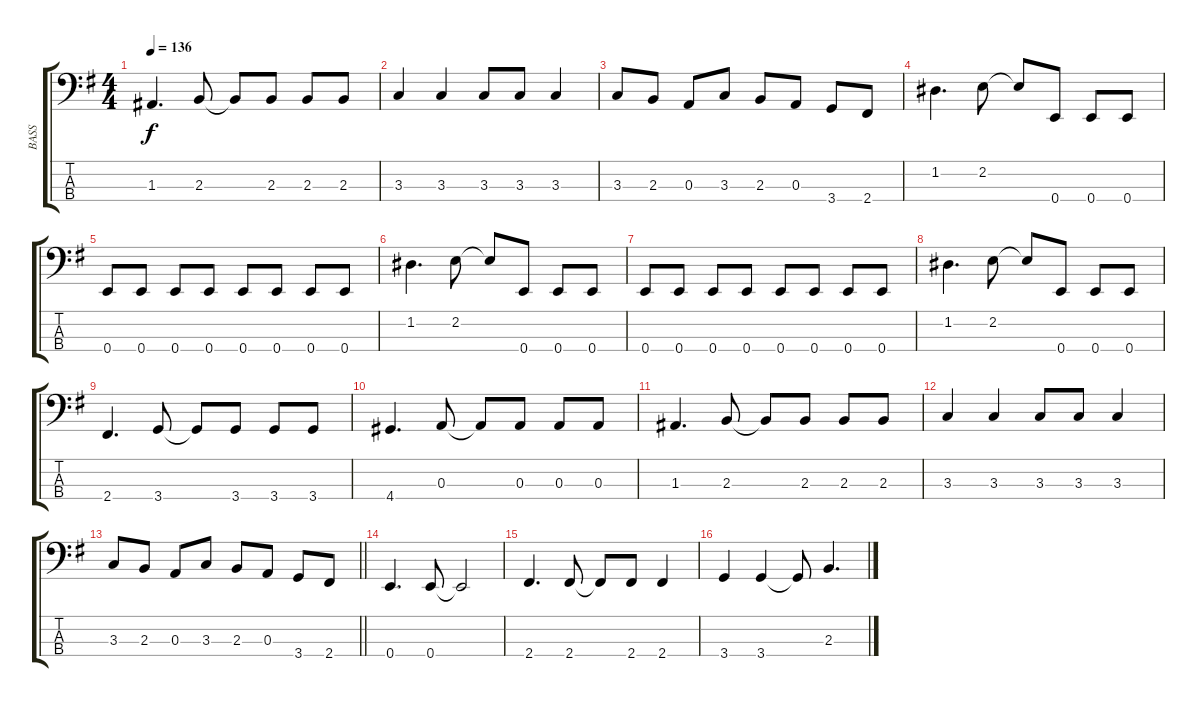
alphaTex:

\track ("BASS" "BASS") {instrument electricbassfinger}
\staff {score tabs}
\tuning (G2 D2 A1 E1) {hide}
\ts (4 4)
\tempo 136
\clef f4
\ks eminor
1.3.4{d dy f} 2.3.8 2.3{t}.8 2.3.8 2.3.8 2.3.8 |
3.3.4 3.3.4 3.3.8 3.3.8 3.3.4 |
3.3.8 2.3.8 0.3.8 3.3.8 2.3.8 0.3.8 3.4.8 2.4.8 |
1.2.4{d} 2.2.8 2.2{t}.8 0.4.8 0.4.8 0.4.8 |
0.4.8 0.4.8 0.4.8 0.4.8 0.4.8 0.4.8 0.4.8 0.4.8 |
1.2.4{d} 2.2.8 2.2{t}.8 0.4.8 0.4.8 0.4.8 |
0.4.8 0.4.8 0.4.8 0.4.8 0.4.8 0.4.8 0.4.8 0.4.8 |
1.2.4{d} 2.2.8 2.2{t}.8 0.4.8 0.4.8 0.4.8 |
2.4.4{d} 3.4.8 3.4{t}.8 3.4.8 3.4.8 3.4.8 |
4.4.4{d} 0.3.8 0.3{t}.8 0.3.8 0.3.8 0.3.8 |
1.3.4{d} 2.3.8 2.3{t}.8 2.3.8 2.3.8 2.3.8 |
3.3.4 3.3.4 3.3.8 3.3.8 3.3.4 |
\barLineRight lightlight
3.3.8 2.3.8 0.3.8 3.3.8 2.3.8 0.3.8 3.4.8 2.4.8 |
0.4.4{d} 0.4.8 0.4{t}.2 |
2.4.4{d} 2.4.8 2.4{t}.8 2.4.8 2.4.4 |
3.4.4 3.4.4 3.4{t}.8 2.3.4{d}
